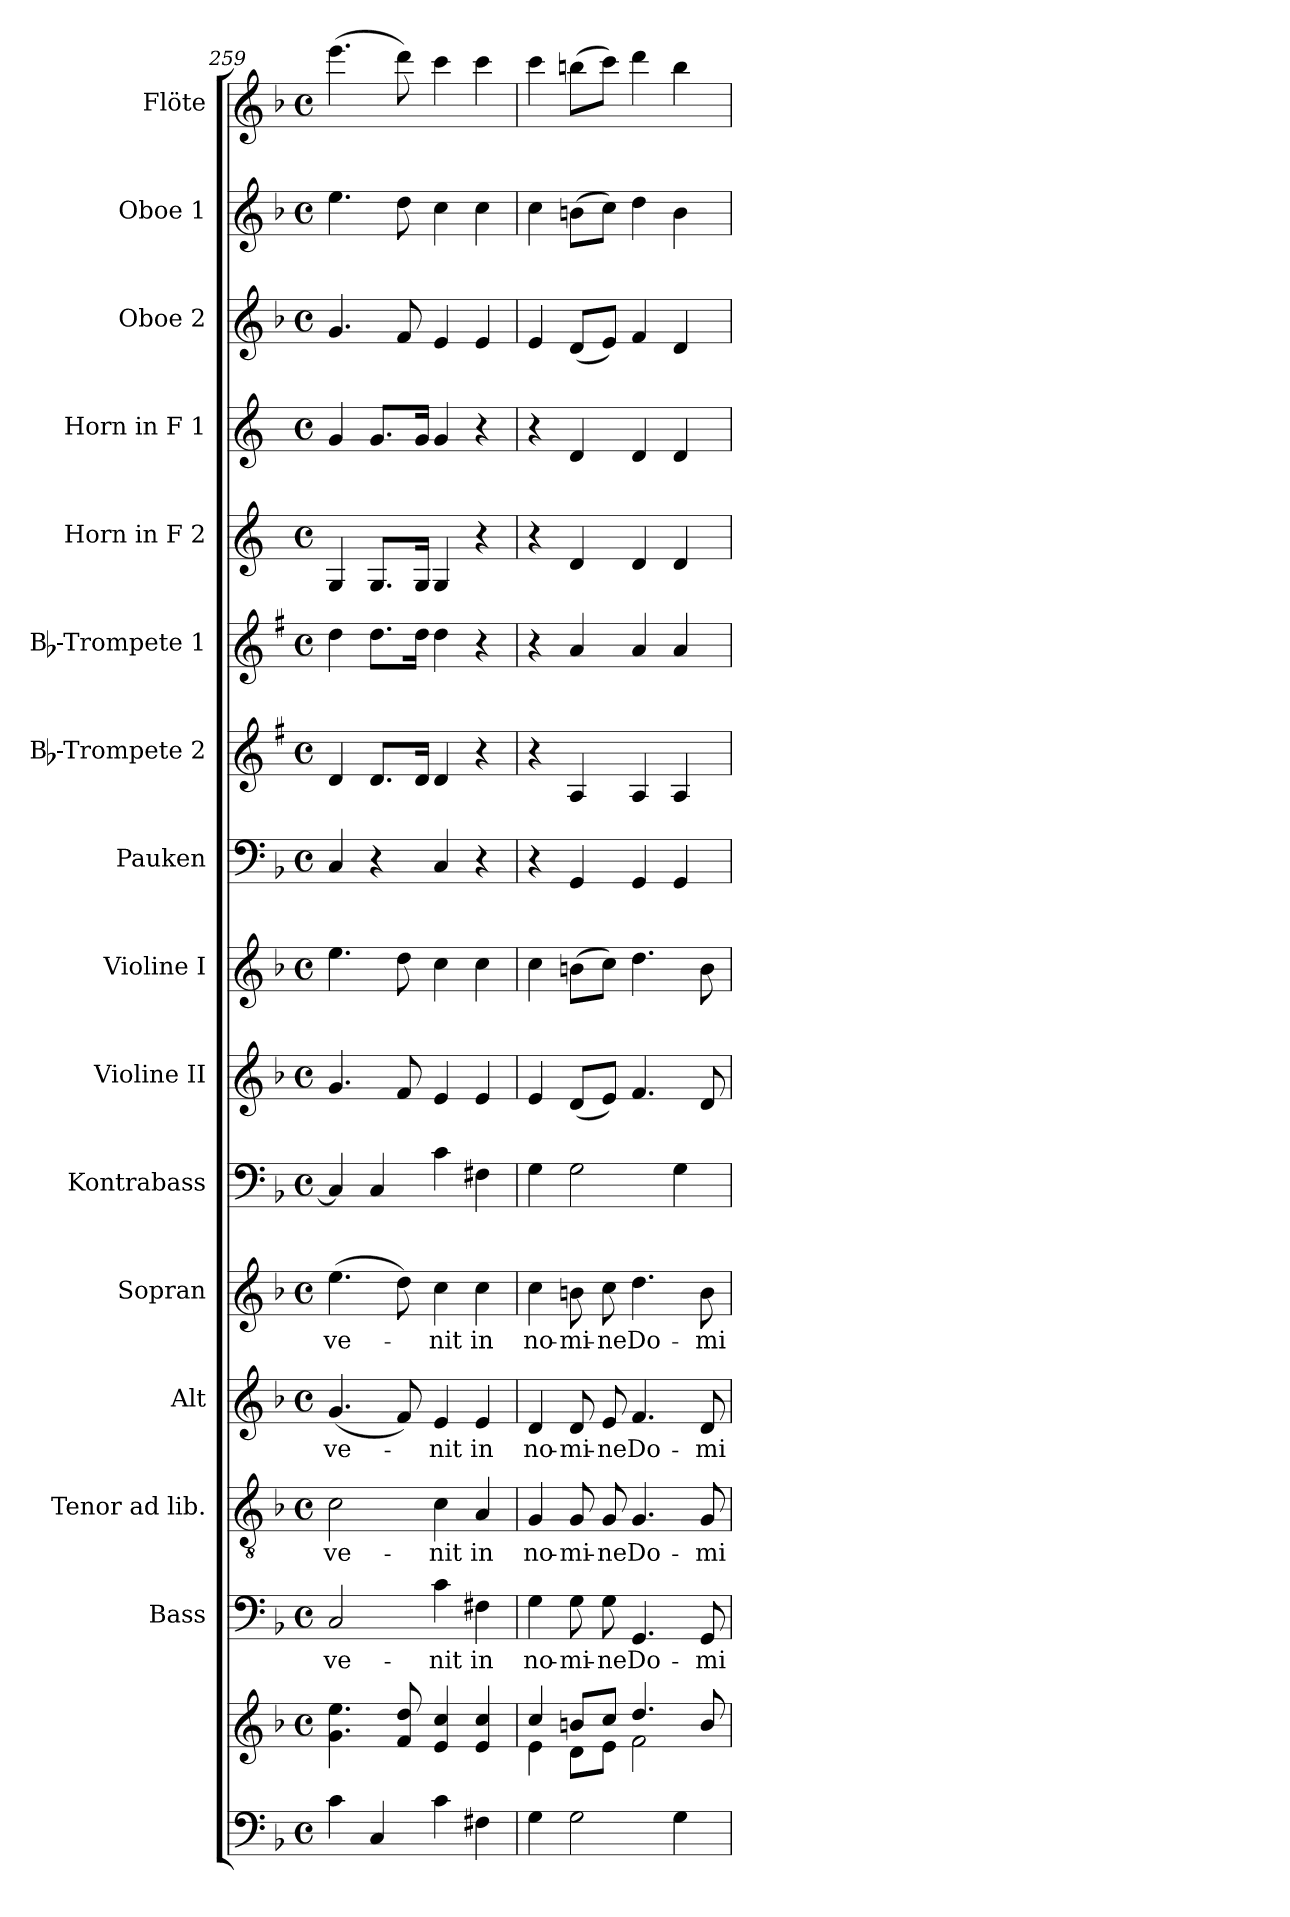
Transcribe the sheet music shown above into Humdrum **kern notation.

**kern	**kern	**kern	**text	**kern	**text	**kern	**text	**kern	**text	**kern	**kern	**kern	**kern	**kern	**kern	**kern	**kern	**kern	**kern	**kern
*part16	*part16	*part15	*part15	*part14	*part14	*part13	*part13	*part12	*part12	*part11	*part10	*part9	*part8	*part7	*part6	*part5	*part4	*part3	*part2	*part1
*staff17	*staff16	*staff15	*staff15	*staff14	*staff14	*staff13	*staff13	*staff12	*staff12	*staff11	*staff10	*staff9	*staff8	*staff7	*staff6	*staff5	*staff4	*staff3	*staff2	*staff1
*	*	*I"Bass	*	*I"Tenor ad lib.	*	*I"Alt	*	*I"Sopran	*	*I"Kontrabass	*I"Violine II	*I"Violine I	*I"Pauken	*I"Bb-Trompete 2	*I"Bb-Trompete 1	*I"Horn in F 2	*I"Horn in F 1	*I"Oboe 2	*I"Oboe 1	*I"Flöte
*	*	*I'B.	*	*I'T.	*	*I'A.	*	*I'S.	*	*I'Kb.	*I'Vl. II	*I'Vl. I	*I'Pk.	*I'Bb Trp. 2	*I'Bb Trp. 1	*	*	*I'Ob. 2	*I'Ob. 1	*I'Fl.
*clefF4	*clefG2	*clefF4	*	*clefGv2	*	*clefG2	*	*clefG2	*	*clefF4	*clefG2	*clefG2	*clefF4	*clefG2	*clefG2	*clefG2	*clefG2	*clefG2	*clefG2	*clefG2
*	*	*	*	*	*	*	*	*	*	*ITrd7c12	*	*	*	*ITrd1c2	*ITrd1c2	*ITrd4c7	*ITrd4c7	*	*	*
*k[b-]	*k[b-]	*k[b-]	*	*k[b-]	*	*k[b-]	*	*k[b-]	*	*k[b-]	*k[b-]	*k[b-]	*k[b-]	*k[b-]	*k[b-]	*k[b-]	*k[b-]	*k[b-]	*k[b-]	*k[b-]
*F:	*F:	*F:	*	*F:	*	*F:	*	*F:	*	*F:	*F:	*F:	*F:	*F:	*F:	*F:	*F:	*F:	*F:	*F:
*M4/4	*M4/4	*M4/4	*	*M4/4	*	*M4/4	*	*M4/4	*	*M4/4	*M4/4	*M4/4	*M4/4	*M4/4	*M4/4	*M4/4	*M4/4	*M4/4	*M4/4	*M4/4
*met(c)	*met(c)	*met(c)	*	*met(c)	*	*met(c)	*	*met(c)	*	*met(c)	*met(c)	*met(c)	*met(c)	*met(c)	*met(c)	*met(c)	*met(c)	*met(c)	*met(c)	*met(c)
=259	=259	=259	=259	=259	=259	=259	=259	=259	=259	=259	=259	=259	=259	=259	=259	=259	=259	=259	=259	=259
!	!	!	!LO:LY:b	!	!LO:LY:b	!	!LO:LY:b	!	!LO:LY:b	!	!	!	!	!	!	!	!	!	!	!
4c\	4.g\ 4.ee\	2C/	ve-	2c\	ve-	(<4.g/	ve-	(>4.ee\	ve-	4CC/]	4.g/	4.ee\	4C/	4c/	4cc\	4C/	4c/	4.g/	4.ee\	(>4.eee\
4C/	.	.	.	.	.	.	.	.	.	4CC/	.	.	4r	8.c/L	8.cc\L	8.C/L	8.c/L	.	.	.
.	8f/ 8dd/	.	.	.	.	8f/)	.	8dd\)	.	.	8f/	8dd\	.	.	.	.	.	8f/	8dd\	8ddd\)
.	.	.	.	.	.	.	.	.	.	.	.	.	.	16c/Jk	16cc\Jk	16C/Jk	16c/Jk	.	.	.
!	!	!	!LO:LY:b	!	!LO:LY:b	!	!LO:LY:b	!	!LO:LY:b	!	!	!	!	!	!	!	!	!	!	!
4c\	4e/ 4cc/	4c\	-nit	4c\	-nit	4e/	-nit	4cc\	-nit	4C\	4e/	4cc\	4C/	4c/	4cc\	4C/	4c/	4e/	4cc\	4ccc\
!	!	!	!LO:LY:b	!	!LO:LY:b	!	!LO:LY:b	!	!LO:LY:b	!	!	!	!	!	!	!	!	!	!	!
4F#X\	4e/ 4cc/	4F#X\	in	4A/	in	4e/	in	4cc\	in	4FF#X\	4e/	4cc\	4r	4r	4r	4r	4r	4e/	4cc\	4ccc\
=260	=260	=260	=260	=260	=260	=260	=260	=260	=260	=260	=260	=260	=260	=260	=260	=260	=260	=260	=260	=260
*	*^	*	*	*	*	*	*	*	*	*	*	*	*	*	*	*	*	*	*	*
!	!	!	!	!LO:LY:b	!	!LO:LY:b	!	!LO:LY:b	!	!LO:LY:b	!	!	!	!	!	!	!	!	!	!	!
4G\	4cc/	4e\	4G\	no-	4G/	no-	4d/	no-	4cc\	no-	4GG\	4e/	4cc\	4r	4r	4r	4r	4r	4e/	4cc\	4ccc\
!	!	!	!	!LO:LY:b	!	!LO:LY:b	!	!LO:LY:b	!	!LO:LY:b	!	!	!	!	!	!	!	!	!	!	!
2G\	8bn/L	8d\L	8G\	-mi-	8G/	-mi-	8d/	-mi-	8bn\	-mi-	2GG\	(<8d/L	(>8bn\L	4GG/	4G/	4g/	4G/	4G/	(<8d/L	(>8bn\L	(>8bbn\L
!	!	!	!	!LO:LY:b	!	!LO:LY:b	!	!LO:LY:b	!	!LO:LY:b	!	!	!	!	!	!	!	!	!	!	!
.	8cc/J	8e\J	8G\	-ne	8G/	-ne	8e/	-ne	8cc\	-ne	.	8e/J)	8cc\J)	.	.	.	.	.	8e/J)	8cc\J)	8ccc\J)
!	!	!	!	!LO:LY:b	!	!LO:LY:b	!	!LO:LY:b	!	!LO:LY:b	!	!	!	!	!	!	!	!	!	!	!
.	4.dd/	2f\	4.GG/	Do-	4.G/	Do-	4.f/	Do-	4.dd\	Do-	.	4.f/	4.dd\	4GG/	4G/	4g/	4G/	4G/	4f/	4dd\	4ddd\
4G\	.	.	.	.	.	.	.	.	.	.	4GG\	.	.	4GG/	4G/	4g/	4G/	4G/	4d/	4b\	4bb\
!	!	!	!	!LO:LY:b	!	!LO:LY:b	!	!LO:LY:b	!	!LO:LY:b	!	!	!	!	!	!	!	!	!	!	!
.	8b/	.	8GG/	-mi-	8G/	-mi-	8d/	-mi-	8b\	-mi-	.	8d/	8b\	.	.	.	.	.	.	.	.
*	*v	*v	*	*	*	*	*	*	*	*	*	*	*	*	*	*	*	*	*	*	*
=	=	=	=	=	=	=	=	=	=	=	=	=	=	=	=	=	=	=	=	=
*-	*-	*-	*-	*-	*-	*-	*-	*-	*-	*-	*-	*-	*-	*-	*-	*-	*-	*-	*-	*-
